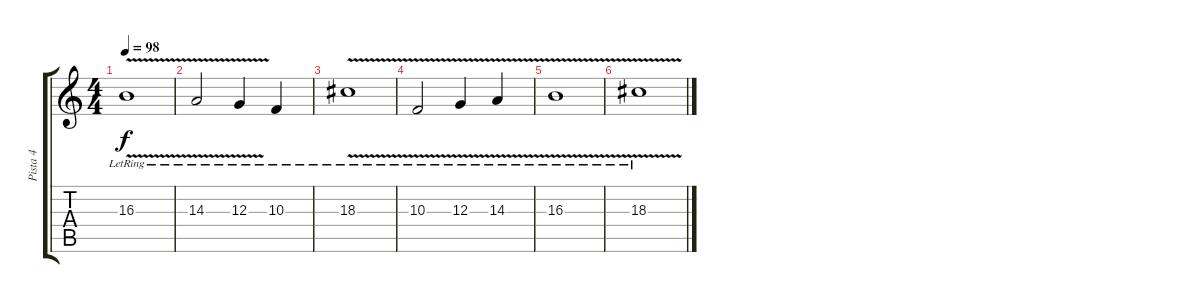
\track ("Pista 4" "Pista 4") {instrument electricpiano1}
\staff {score tabs}
\tuning (E4 B3 G3 D3 A2 E2) {hide}
\ts (4 4)
\tempo 98
\clef g2
\ks c
16.3{v lr}.1{dy f} |
14.3{v lr}.2 12.3{v lr}.4 10.3{lr}.4 |
18.3{v lr}.1 |
10.3{v lr}.2 12.3{v lr}.4 14.3{v lr}.4 |
16.3{v lr}.1 |
18.3{v lr}.1
